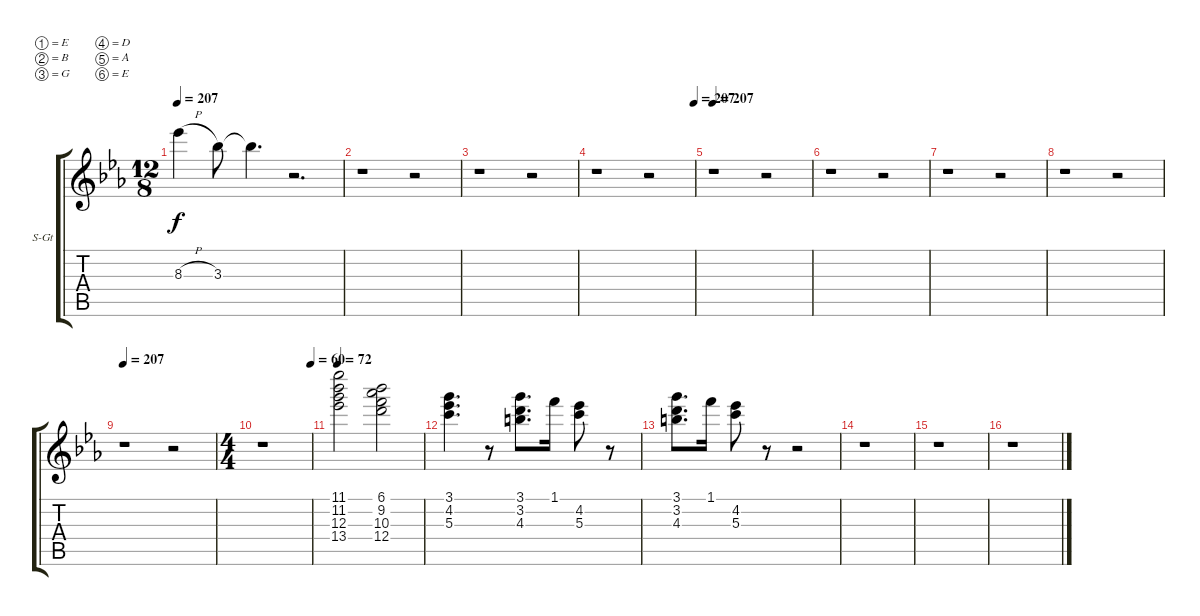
\bracketExtendMode groupsimilarinstruments
\firstSystemTrackNameOrientation horizontal
\otherSystemsTrackNameOrientation horizontal
\track ("Choir" "S-Gt") {instrument flute}
\staff {score tabs}
\tuning (E5 B4 G4 D4 A3 E3)
\displaytranspose 12
\ts (12 8)
\tempo 207
\clef g2
\ks eb
8.3{h}.4{dy f} 3.3.8 3.3{t}.4{d} r.2{d} |
r.1 r.2 |
r.1 r.2 |
\tempo (207 1)
r.1 r.2 |
\tempo 207
r.1 r.2 |
r.1 r.2 |
r.1 r.2 |
r.1 r.2 |
\tempo 207
r.1 r.2 |
\ts (4 4)
\tempo (60 1)
r.1 |
\tempo 72
(11.1 11.2 12.3 13.4).2 (6.1 9.2 10.3 12.4).2 |
(3.1 4.2 5.3).4{d} r.8 (3.1 3.2 4.3).8{d} 1.1.16 (4.2 5.3).8 r.8 |
(3.1 3.2 4.3).8{d} 1.1.16 (4.2 5.3).8 r.8 r.2 |
r.1 |
r.1 |
r.1
